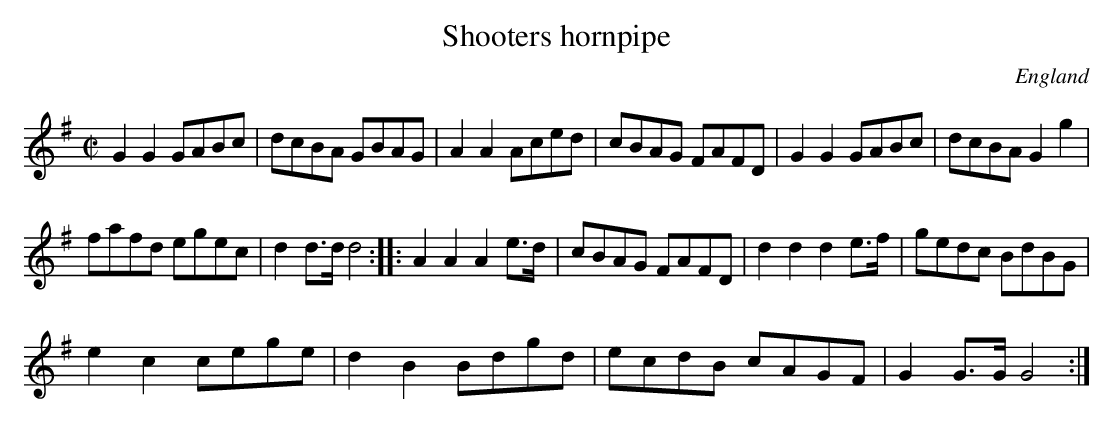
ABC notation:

X:1
T:Shooters hornpipe
M:C|
O:England
K:G major
G2G2 GABc| dcBA GBAG| A2A2 Aced| cBAG FAFD|\
G2G2 GABc| dcBA G2g2|
fafd egec| d2d>d d4::\
A2A2 A2e>d| cBAG FAFD| d2d2 d2e>f| gedc BdBG|
e2c2 cege| d2B2 Bdgd| ecdB cAGF| G2G>G G4:|
